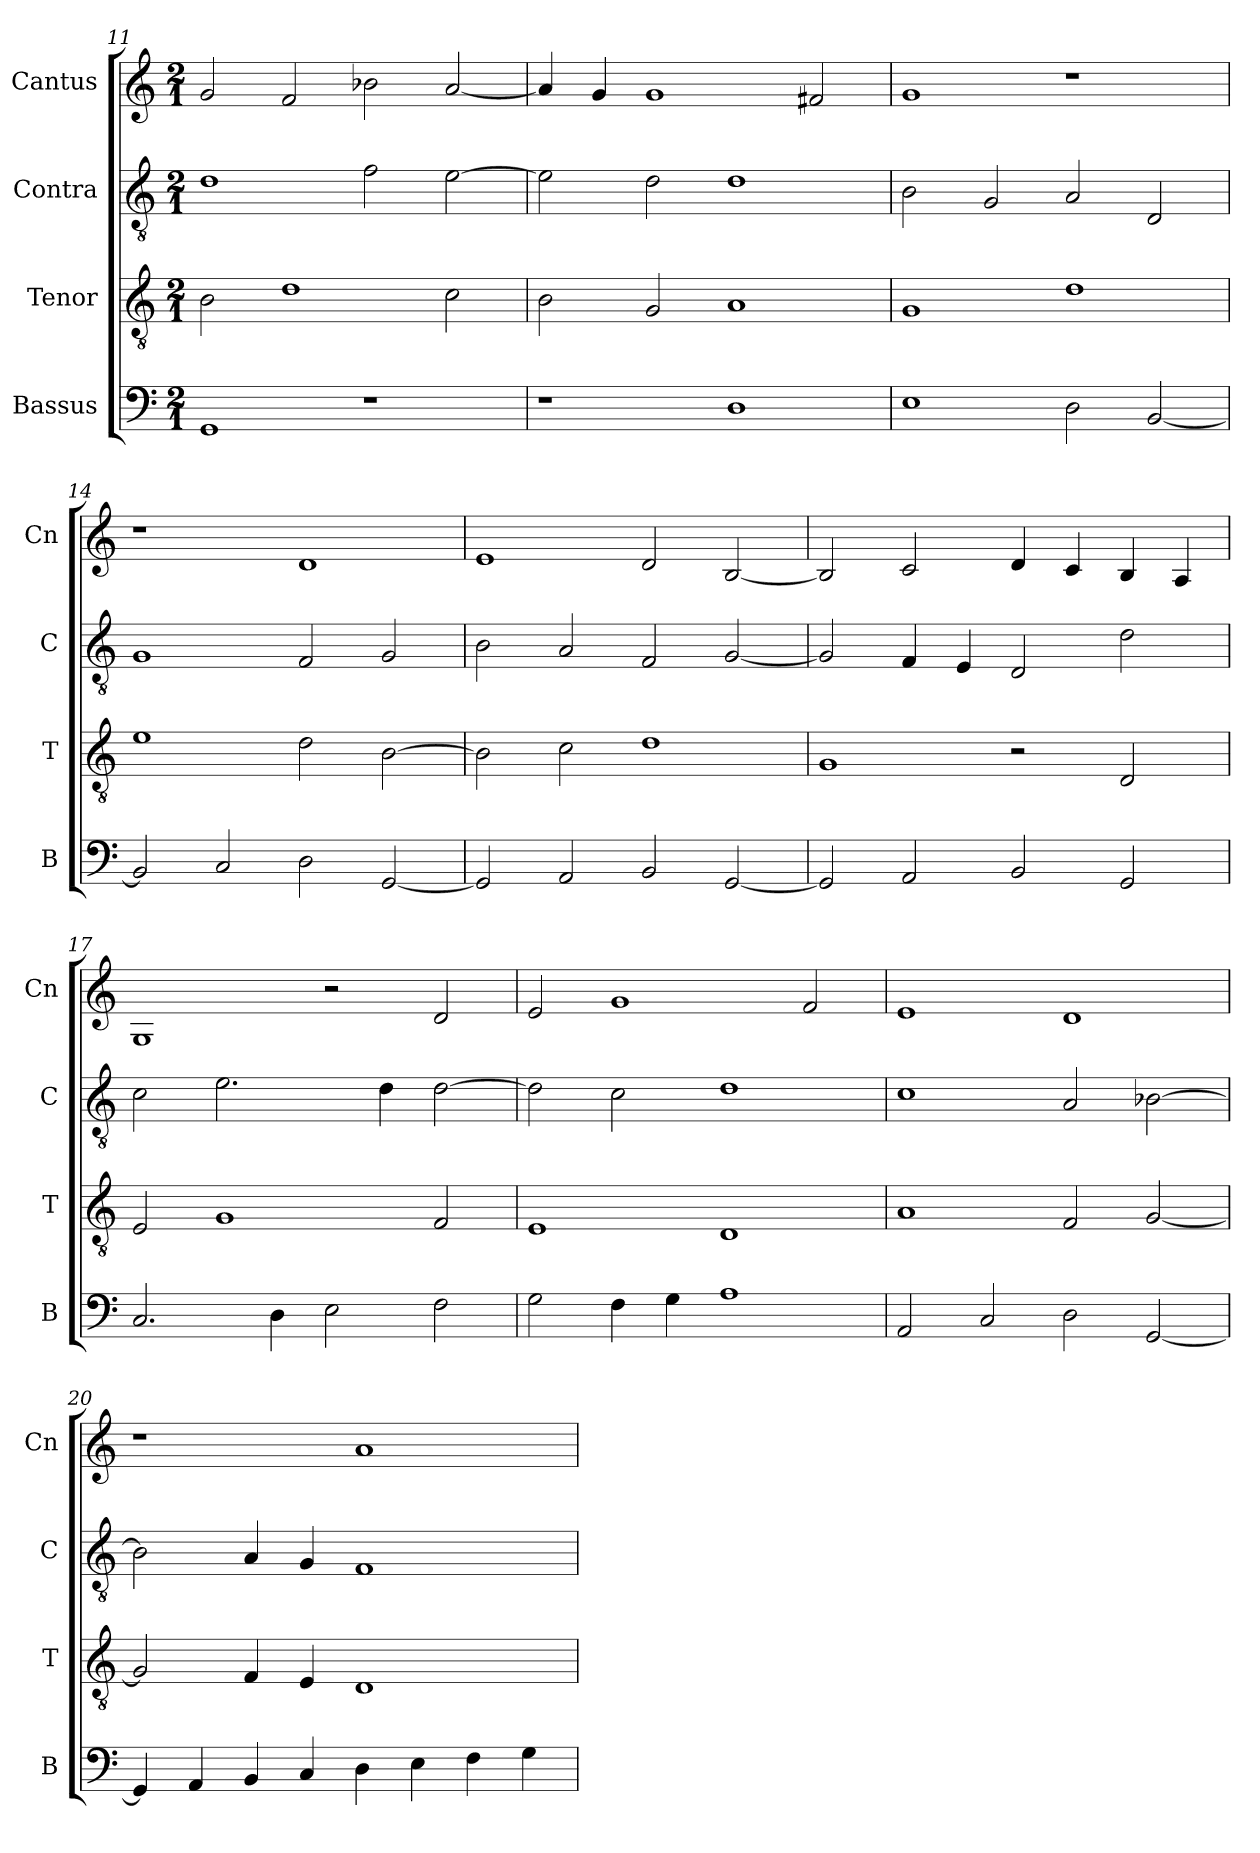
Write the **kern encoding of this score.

**kern	**kern	**kern	**kern
*part4	*part3	*part2	*part1
*staff4	*staff3	*staff2	*staff1
*I"Bassus	*I"Tenor	*I"Contra	*I"Cantus
*I'B	*I'T	*I'C	*I'Cn
*clefF4	*clefGv2	*clefGv2	*clefG2
*k[]	*k[]	*k[]	*k[]
*M2/1	*M2/1	*M2/1	*M2/1
=11	=11	=11	=11
1GG	2B\	1d	2g/
.	1d	.	2f/
1r	.	2f\	2b-X\
.	2c\	[2e\	[2a/
=12	=12	=12	=12
1r	2B\	2e\]	4a/]
.	.	.	4g/
.	2G/	2d\	1g
1D	1A	1d	.
.	.	.	2f#X/
=13	=13	=13	=13
1E	1G	2B\	1g
.	.	2G/	.
2D\	1d	2A/	1r
[2BB/	.	2D/	.
=14	=14	=14	=14
2BB/]	1e	1G	1r
2C/	.	.	.
2D\	2d\	2F/	1d
[2GG/	[2B\	2G/	.
=15	=15	=15	=15
2GG/]	2B\]	2B\	1e
2AA/	2c\	2A/	.
2BB/	1d	2F/	2d/
[2GG/	.	[2G/	[2B/
=16	=16	=16	=16
2GG/]	1G	2G/]	2B/]
2AA/	.	4F/	2c/
.	.	4E/	.
2BB/	2r	2D/	4d/
.	.	.	4c/
2GG/	2D/	2d\	4B/
.	.	.	4A/
=17	=17	=17	=17
2.C/	2E/	2c\	1G
.	1G	2.e\	.
4D\	.	.	.
2E\	.	.	2r
.	.	4d\	.
2F\	2F/	[2d\	2d/
=18	=18	=18	=18
2G\	1E	2d\]	2e/
4F\	.	2c\	1g
4G\	.	.	.
1A	1D	1d	.
.	.	.	2f/
=19	=19	=19	=19
2AA/	1A	1c	1e
2C/	.	.	.
2D\	2F/	2A/	1d
[2GG/	[2G/	[2B-X\	.
=20	=20	=20	=20
4GG/]	2G/]	2B-\]	1r
4AA/	.	.	.
4BB/	4F/	4A/	.
4C/	4E/	4G/	.
4D\	1D	1F	1a
4E\	.	.	.
4F\	.	.	.
4G\	.	.	.
=	=	=	=
*-	*-	*-	*-
